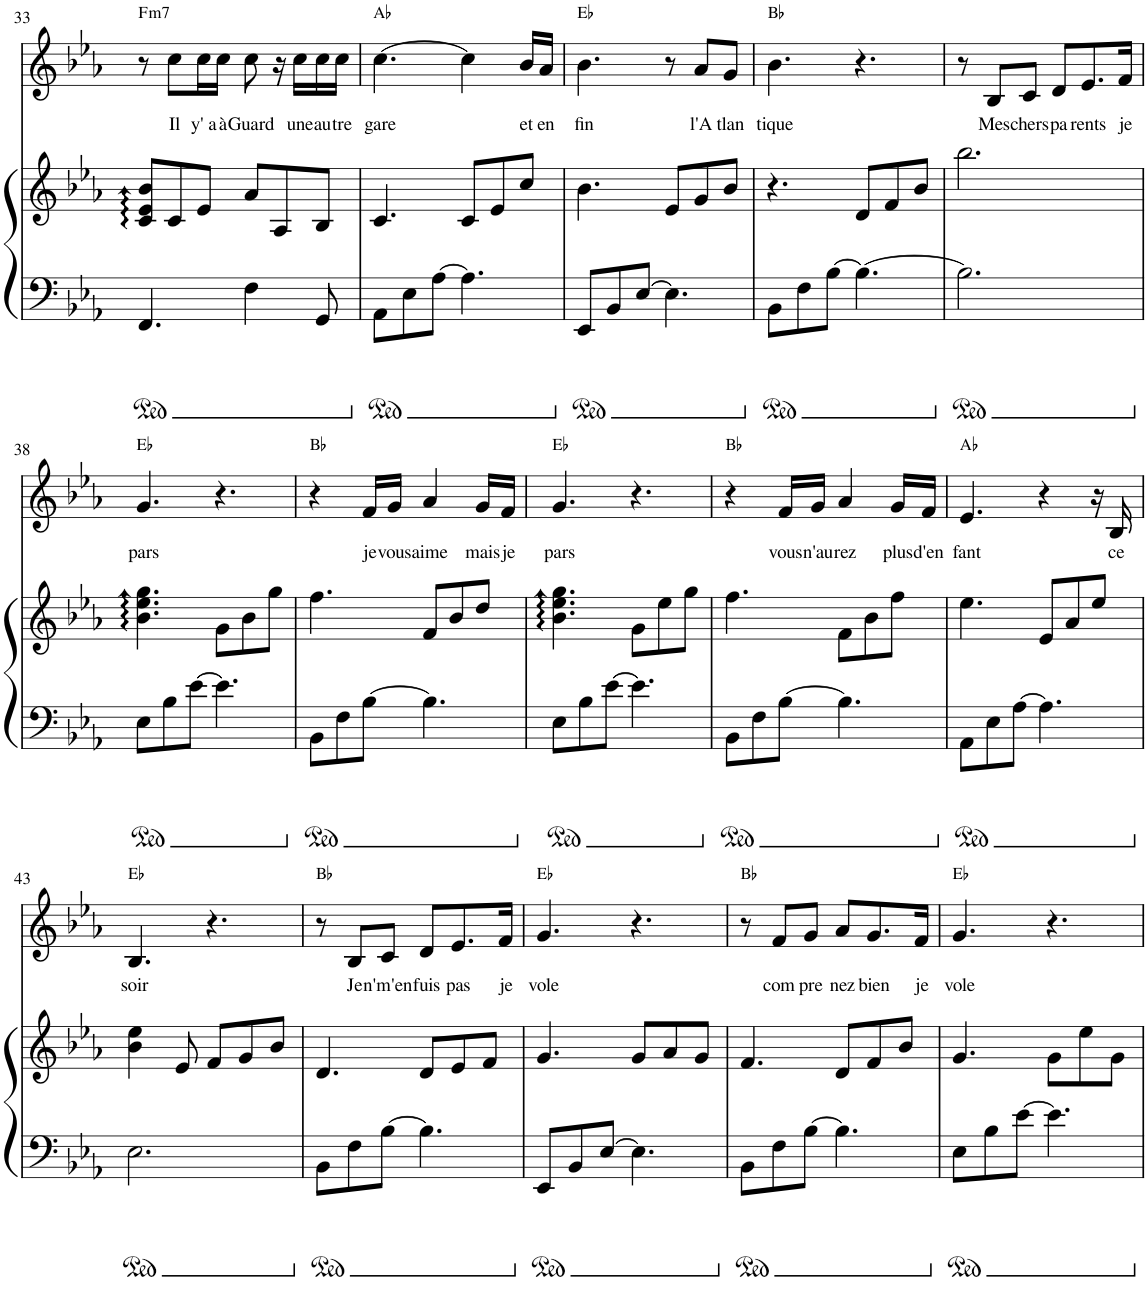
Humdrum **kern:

**kern	**kern	**kern	**text	**harte
*part2	*part2	*part1	*part1	*part1
*staff3	*staff2	*staff1	*staff1	*
*I"Piano	*	*I"Guitare classique	*	*
*I'Pno	*	*	*	*
!!LO:PB:g=z
*clefF4	*clefG2	*clefG2	*	*
*k[b-e-a-]	*k[b-e-a-]	*k[b-e-a-]	*	*
*M6/8	*M6/8	*M6/8	*	*
=33	=33	=33	=33	=33
!	!	!	!	!LO:H:kt=m7
4.FF/	8c/ 8e-/ 8b-/L	8r	.	F:min7
!	!	!	!LO:LY:b	!
.	8c/	8cc\L	Il	.
!	!	!	!LO:LY:b	!
.	8e-/J	16cc\L	y' a	.
!	!	!	!LO:LY:b	!
.	.	16cc\JJ	à	.
!	!	!	!LO:LY:b	!
4F\	8a-/L	8cc\	Guard	.
.	8A-/	16r	.	.
!	!	!	!LO:LY:b	!
.	.	16cc\LL	une	.
!	!	!	!LO:LY:b	!
8GG/	8B-/J	16cc\	au	.
!	!	!	!LO:LY:b	!
.	.	16cc\JJ	tre	.
=34	=34	=34	=34	=34
!	!	!	!LO:LY:b	!
8AA-\L	4.c/	[4.cc\	gare	Ab:maj
8E-\	.	.	.	.
[8A-\J	.	.	.	.
4.A-\]	8c/L	4cc\]	.	.
.	8e-/	.	.	.
!	!	!	!LO:LY:b	!
.	8cc/J	16b-/LL	et	.
!	!	!	!LO:LY:b	!
.	.	16a-/JJ	en	.
=35	=35	=35	=35	=35
!	!	!	!LO:LY:b	!
8EE-/L	4.b-\	4.b-\	fin	Eb:maj
8BB-/	.	.	.	.
[8E-/J	.	.	.	.
4.E-\]	8e-/L	8r	.	.
!	!	!	!LO:LY:b	!
.	8g/	8a-/L	l'A	.
!	!	!	!LO:LY:b	!
.	8b-/J	8g/J	tlan	.
=36	=36	=36	=36	=36
!	!	!	!LO:LY:b	!
8BB-\L	4.r	4.b-\	tique	Bb:maj
8F\	.	.	.	.
[8B-\J	.	.	.	.
4.B-\_	8d/L	4.r	.	.
.	8f/	.	.	.
.	8b-/J	.	.	.
=37	=37	=37	=37	=37
2.B-\]	2.bb-\	8r	.	.
!	!	!	!LO:LY:b	!
.	.	8B-/L	Mes	.
!	!	!	!LO:LY:b	!
.	.	8c/J	chers	.
!	!	!	!LO:LY:b	!
.	.	8d/L	pa	.
!	!	!	!LO:LY:b	!
.	.	8.e-/	rents	.
!	!	!	!LO:LY:b	!
.	.	16f/Jk	je	.
!!LO:LB:g=z
=38	=38	=38	=38	=38
!	!	!	!LO:LY:b	!
8E-\L	4.b-\ 4.ee-\ 4.gg\	4.g/	pars	Eb:maj
8B-\	.	.	.	.
[8e-\J	.	.	.	.
4.e-\]	8g\L	4.r	.	.
.	8b-\	.	.	.
.	8gg\J	.	.	.
=39	=39	=39	=39	=39
8BB-\L	4.ff\	4r	.	Bb:maj
8F\	.	.	.	.
!	!	!	!LO:LY:b	!
[8B-\J	.	16f/LL	je	.
!	!	!	!LO:LY:b	!
.	.	16g/JJ	vous	.
!	!	!	!LO:LY:b	!
4.B-\]	8f/L	4a-/	aime	.
.	8b-/	.	.	.
!	!	!	!LO:LY:b	!
.	8dd/J	16g/LL	mais	.
!	!	!	!LO:LY:b	!
.	.	16f/JJ	je	.
=40	=40	=40	=40	=40
!	!	!	!LO:LY:b	!
8E-\L	4.b-\ 4.ee-\ 4.gg\	4.g/	pars	Eb:maj
8B-\	.	.	.	.
[8e-\J	.	.	.	.
4.e-\]	8g\L	4.r	.	.
.	8ee-\	.	.	.
.	8gg\J	.	.	.
=41	=41	=41	=41	=41
8BB-\L	4.ff\	4r	.	Bb:maj
8F\	.	.	.	.
!	!	!	!LO:LY:b	!
[8B-\J	.	16f/LL	vous	.
!	!	!	!LO:LY:b	!
.	.	16g/JJ	n'au	.
!	!	!	!LO:LY:b	!
4.B-\]	8f\L	4a-/	rez	.
.	8b-\	.	.	.
!	!	!	!LO:LY:b	!
.	8ff\J	16g/LL	plus	.
!	!	!	!LO:LY:b	!
.	.	16f/JJ	d'en	.
=42	=42	=42	=42	=42
!	!	!	!LO:LY:b	!
8AA-\L	4.ee-\	4.e-/	fant	Ab:maj
8E-\	.	.	.	.
[8A-\J	.	.	.	.
4.A-\]	8e-/L	4r	.	.
.	8a-/	.	.	.
.	8ee-/J	16r	.	.
!	!	!	!LO:LY:b	!
.	.	16B-/	ce	.
!!LO:LB:g=z
=43	=43	=43	=43	=43
!	!	!	!LO:LY:b	!
2.E-\	4b-\ 4ee-\	4.B-/	soir	Eb:maj
.	8e-/	.	.	.
.	8f/L	4.r	.	.
.	8g/	.	.	.
.	8b-/J	.	.	.
=44	=44	=44	=44	=44
8BB-\L	4.d/	8r	.	Bb:maj
!	!	!	!LO:LY:b	!
8F\	.	8B-/L	Je	.
!	!	!	!LO:LY:b	!
[8B-\J	.	8c/J	n'm'en	.
!	!	!	!LO:LY:b	!
4.B-\]	8d/L	8d/L	fuis	.
!	!	!	!LO:LY:b	!
.	8e-/	8.e-/	pas	.
.	8f/J	.	.	.
!	!	!	!LO:LY:b	!
.	.	16f/Jk	je	.
=45	=45	=45	=45	=45
!	!	!	!LO:LY:b	!
8EE-/L	4.g/	4.g/	vole	Eb:maj
8BB-/	.	.	.	.
[8E-/J	.	.	.	.
4.E-\]	8g/L	4.r	.	.
.	8a-/	.	.	.
.	8g/J	.	.	.
=46	=46	=46	=46	=46
8BB-\L	4.f/	8r	.	Bb:maj
!	!	!	!LO:LY:b	!
8F\	.	8f/L	com	.
!	!	!	!LO:LY:b	!
[8B-\J	.	8g/J	pre	.
!	!	!	!LO:LY:b	!
4.B-\]	8d/L	8a-/L	nez	.
!	!	!	!LO:LY:b	!
.	8f/	8.g/	bien	.
.	8b-/J	.	.	.
!	!	!	!LO:LY:b	!
.	.	16f/Jk	je	.
=47	=47	=47	=47	=47
!	!	!	!LO:LY:b	!
8E-\L	4.g/	4.g/	vole	Eb:maj
8B-\	.	.	.	.
[8e-\J	.	.	.	.
4.e-\]	8g\L	4.r	.	.
.	8ee-\	.	.	.
.	8g\J	.	.	.
=	=	=	=	=
*-	*-	*-	*-	*-
